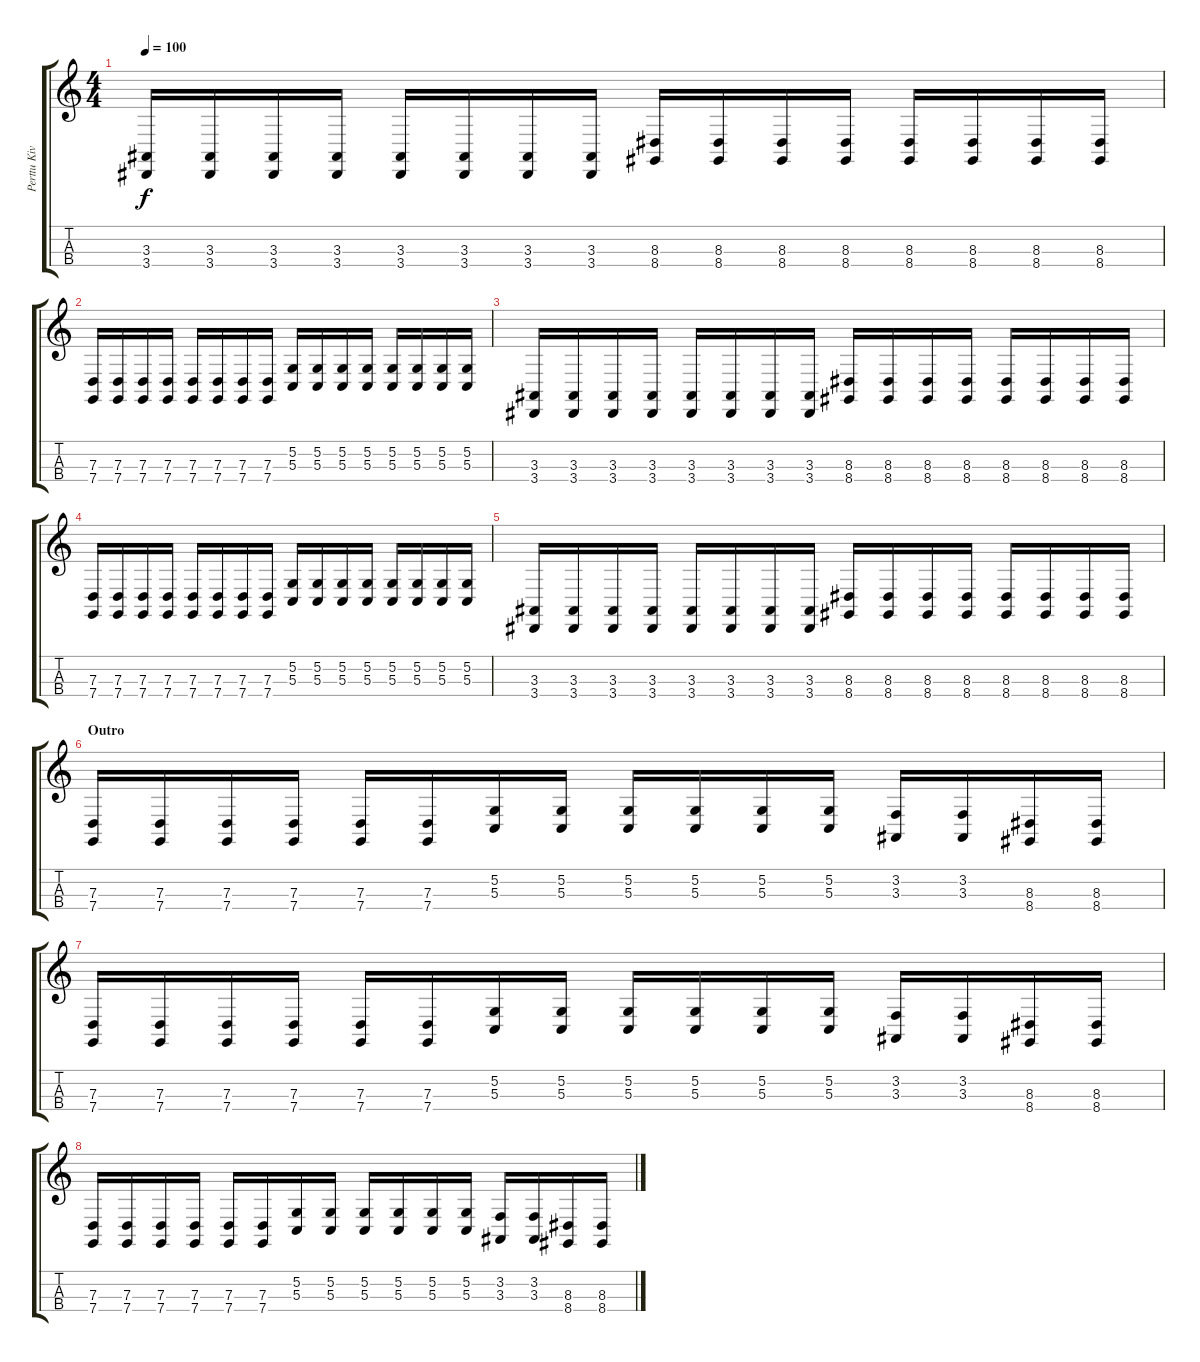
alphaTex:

\track ("Perttu Kivilaakso" "Perttu Kiv") {instrument cello}
\staff {score tabs}
\tuning (G3 D3 G2 C2) {hide}
\ts (4 4)
\tempo 100
\clef g2
\ks c
(3.3 3.4).16{dy f} (3.3 3.4).16 (3.3 3.4).16 (3.3 3.4).16 (3.3 3.4).16 (3.3 3.4).16 (3.3 3.4).16 (3.3 3.4).16 (8.3 8.4).16 (8.3 8.4).16 (8.3 8.4).16 (8.3 8.4).16 (8.3 8.4).16 (8.3 8.4).16 (8.3 8.4).16 (8.3 8.4).16 |
(7.3 7.4).16 (7.3 7.4).16 (7.3 7.4).16 (7.3 7.4).16 (7.3 7.4).16 (7.3 7.4).16 (7.3 7.4).16 (7.3 7.4).16 (5.2 5.3).16 (5.2 5.3).16 (5.2 5.3).16 (5.2 5.3).16 (5.2 5.3).16 (5.2 5.3).16 (5.2 5.3).16 (5.2 5.3).16 |
(3.3 3.4).16 (3.3 3.4).16 (3.3 3.4).16 (3.3 3.4).16 (3.3 3.4).16 (3.3 3.4).16 (3.3 3.4).16 (3.3 3.4).16 (8.3 8.4).16 (8.3 8.4).16 (8.3 8.4).16 (8.3 8.4).16 (8.3 8.4).16 (8.3 8.4).16 (8.3 8.4).16 (8.3 8.4).16 |
(7.3 7.4).16 (7.3 7.4).16 (7.3 7.4).16 (7.3 7.4).16 (7.3 7.4).16 (7.3 7.4).16 (7.3 7.4).16 (7.3 7.4).16 (5.2 5.3).16 (5.2 5.3).16 (5.2 5.3).16 (5.2 5.3).16 (5.2 5.3).16 (5.2 5.3).16 (5.2 5.3).16 (5.2 5.3).16 |
(3.3 3.4).16 (3.3 3.4).16 (3.3 3.4).16 (3.3 3.4).16 (3.3 3.4).16 (3.3 3.4).16 (3.3 3.4).16 (3.3 3.4).16 (8.3 8.4).16 (8.3 8.4).16 (8.3 8.4).16 (8.3 8.4).16 (8.3 8.4).16 (8.3 8.4).16 (8.3 8.4).16 (8.3 8.4).16 |
\section ("" "Outro")
(7.3 7.4).16 (7.3 7.4).16 (7.3 7.4).16 (7.3 7.4).16 (7.3 7.4).16 (7.3 7.4).16 (5.2 5.3).16 (5.2 5.3).16 (5.2 5.3).16 (5.2 5.3).16 (5.2 5.3).16 (5.2 5.3).16 (3.2 3.3).16 (3.2 3.3).16 (8.3 8.4).16 (8.3 8.4).16 |
(7.3 7.4).16 (7.3 7.4).16 (7.3 7.4).16 (7.3 7.4).16 (7.3 7.4).16 (7.3 7.4).16 (5.2 5.3).16 (5.2 5.3).16 (5.2 5.3).16 (5.2 5.3).16 (5.2 5.3).16 (5.2 5.3).16 (3.2 3.3).16 (3.2 3.3).16 (8.3 8.4).16 (8.3 8.4).16 |
(7.3 7.4).16 (7.3 7.4).16 (7.3 7.4).16 (7.3 7.4).16 (7.3 7.4).16 (7.3 7.4).16 (5.2 5.3).16 (5.2 5.3).16 (5.2 5.3).16 (5.2 5.3).16 (5.2 5.3).16 (5.2 5.3).16 (3.2 3.3).16 (3.2 3.3).16 (8.3 8.4).16 (8.3 8.4).16
